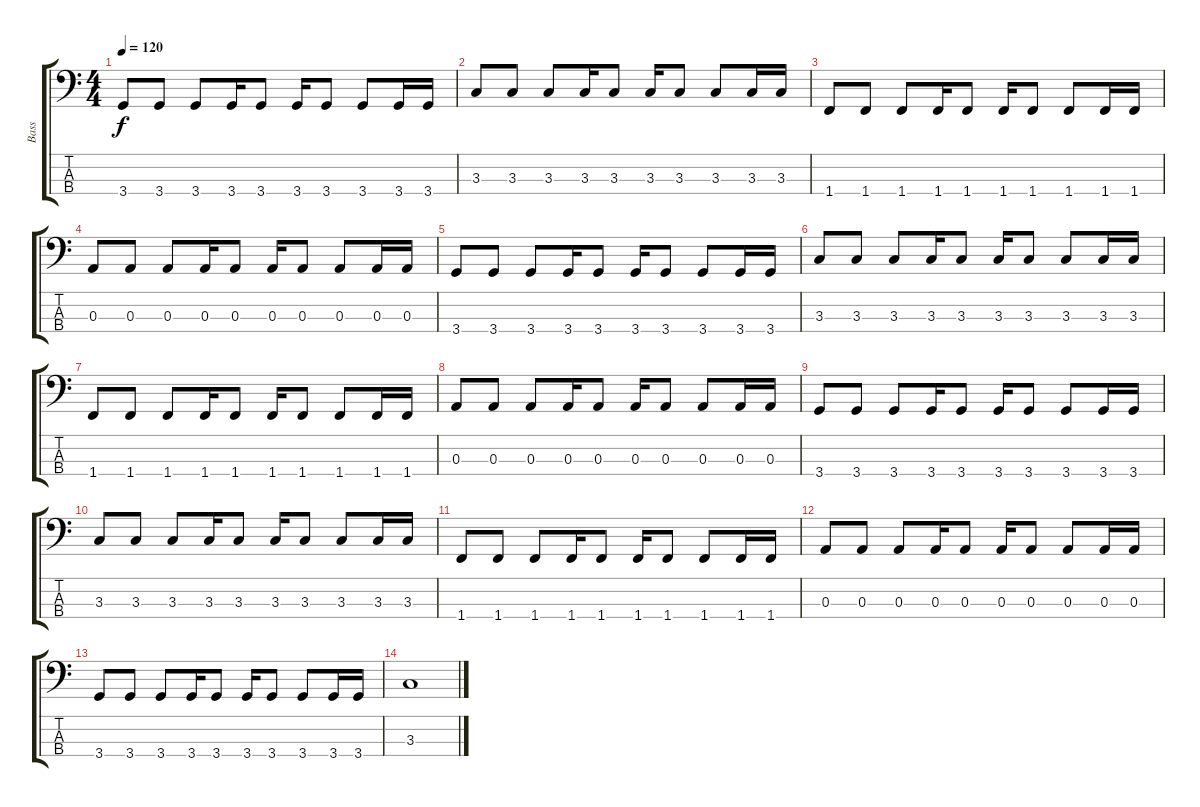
\track ("Bass" "Bass") {instrument electricbassfinger}
\staff {score tabs}
\tuning (G2 D2 A1 E1) {hide}
\ts (4 4)
\tempo 120
\clef f4
\ks c
3.4.8{dy f} 3.4.8 3.4.8 3.4.16 3.4.8 3.4.16 3.4.8 3.4.8 3.4.16 3.4.16 |
3.3.8 3.3.8 3.3.8 3.3.16 3.3.8 3.3.16 3.3.8 3.3.8 3.3.16 3.3.16 |
1.4.8 1.4.8 1.4.8 1.4.16 1.4.8 1.4.16 1.4.8 1.4.8 1.4.16 1.4.16 |
0.3.8 0.3.8 0.3.8 0.3.16 0.3.8 0.3.16 0.3.8 0.3.8 0.3.16 0.3.16 |
3.4.8 3.4.8 3.4.8 3.4.16 3.4.8 3.4.16 3.4.8 3.4.8 3.4.16 3.4.16 |
3.3.8 3.3.8 3.3.8 3.3.16 3.3.8 3.3.16 3.3.8 3.3.8 3.3.16 3.3.16 |
1.4.8 1.4.8 1.4.8 1.4.16 1.4.8 1.4.16 1.4.8 1.4.8 1.4.16 1.4.16 |
0.3.8 0.3.8 0.3.8 0.3.16 0.3.8 0.3.16 0.3.8 0.3.8 0.3.16 0.3.16 |
3.4.8 3.4.8 3.4.8 3.4.16 3.4.8 3.4.16 3.4.8 3.4.8 3.4.16 3.4.16 |
3.3.8 3.3.8 3.3.8 3.3.16 3.3.8 3.3.16 3.3.8 3.3.8 3.3.16 3.3.16 |
1.4.8 1.4.8 1.4.8 1.4.16 1.4.8 1.4.16 1.4.8 1.4.8 1.4.16 1.4.16 |
0.3.8 0.3.8 0.3.8 0.3.16 0.3.8 0.3.16 0.3.8 0.3.8 0.3.16 0.3.16 |
3.4.8 3.4.8 3.4.8 3.4.16 3.4.8 3.4.16 3.4.8 3.4.8 3.4.16 3.4.16 |
3.3.1
